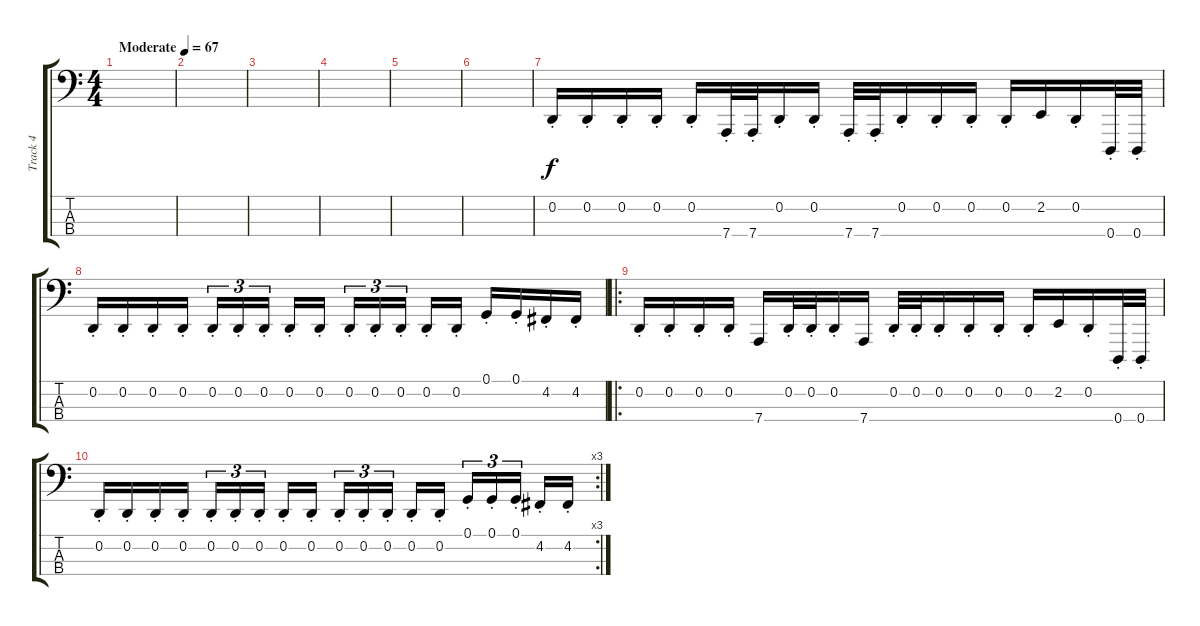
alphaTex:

\track ("Track 4" "Track 4") {instrument synthbrass1}
\staff {score tabs}
\tuning (G2 D2 A1 D1) {hide}
\ts (4 4)
\tempo (67 "Moderate")
\clef f4
\ks c
|
|
|
|
|
|
0.2{st}.16 0.2{st}.16 0.2{st}.16 0.2{st}.16 0.2{st}.16 7.4{st}.32 7.4{st}.32 0.2{st}.16 0.2{st}.16 7.4{st}.32 7.4{st}.32 0.2{st}.16 0.2{st}.16 0.2{st}.16 0.2{st}.16 2.2.16 0.2{st}.16 0.4{st}.32 0.4{st}.32 |
0.2{st}.16 0.2{st}.16 0.2{st}.16 0.2{st}.16 0.2{st}.16{tu (3 2)} 0.2{st}.16{tu (3 2)} 0.2{st}.16{tu (3 2) beam splitsecondary} 0.2{st}.16 0.2{st}.16 0.2{st}.16{tu (3 2)} 0.2{st}.16{tu (3 2)} 0.2{st}.16{tu (3 2) beam splitsecondary} 0.2{st}.16 0.2{st}.16 0.1{st}.16 0.1{st}.16 4.2{st}.16 4.2{st}.16 |
\ro
0.2{st}.16 0.2{st}.16 0.2{st}.16 0.2{st}.16 7.4.16 0.2{st}.32 0.2{st}.32 0.2{st}.16 7.4.16 0.2{st}.32 0.2{st}.32 0.2{st}.16 0.2{st}.16 0.2{st}.16 0.2{st}.16 2.2.16 0.2{st}.16 0.4{st}.32 0.4{st}.32 |
\rc 3
0.2{st}.16 0.2{st}.16 0.2{st}.16 0.2{st}.16 0.2{st}.16{tu (3 2)} 0.2{st}.16{tu (3 2)} 0.2{st}.16{tu (3 2) beam splitsecondary} 0.2{st}.16 0.2{st}.16 0.2{st}.16{tu (3 2)} 0.2{st}.16{tu (3 2)} 0.2{st}.16{tu (3 2) beam splitsecondary} 0.2{st}.16 0.2{st}.16 0.1{st}.16{tu (3 2)} 0.1{st}.16{tu (3 2)} 0.1{st}.16{tu (3 2) beam splitsecondary} 4.2{st}.16 4.2{st}.16
